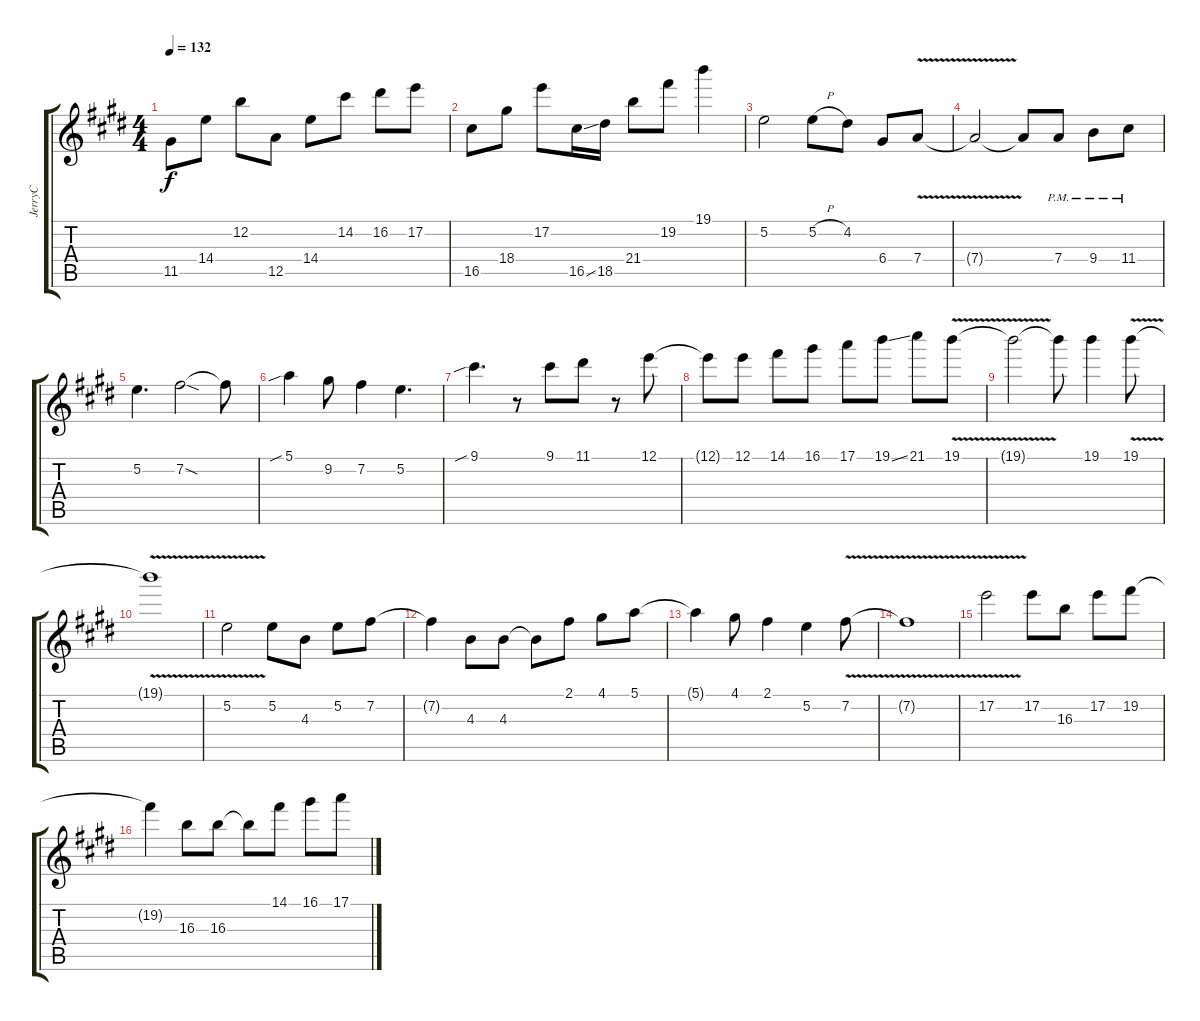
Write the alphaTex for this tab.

\track ("JerryC" "JerryC") {instrument distortionguitar}
\staff {score tabs}
\tuning (E4 B3 G3 D3 A2 E2) {hide}
\ts (4 4)
\tempo 132
\clef g2
\ks e
11.5.8{dy f} 14.4.8 12.2.8 12.5.8 14.4.8 14.2.8 16.2.8 17.2.8 |
16.5.8 18.4.8 17.2.8 16.5{ss}.16 18.5.16 21.4.8 19.2.8 19.1.4 |
5.2.2 5.2{h}.8 4.2.8 6.4.8 7.4{v}.8 |
7.4{t}.2 7.4{t}.8 7.4{pm}.8 9.4{pm}.8 11.4{pm}.8 |
5.2.4{d} 7.2{sod}.2 7.2{t}.8 |
5.1{sib}.4 9.2.8 7.2.4 5.2.4{d} |
9.1{sib}.4{d} r.8 9.1.8 11.1.8 r.8 12.1.8 |
12.1{t}.8 12.1.8 14.1.8 16.1.8 17.1.8 19.1{ss}.8 21.1.8 19.1{v}.8 |
19.1{t}.2 19.1{t}.8 19.1.4 19.1{v}.8 |
19.1{t}.1 |
5.2{v}.2 5.2.8 4.3.8 5.2.8 7.2.8 |
7.2{t}.4 4.3.8 4.3.8 4.3{t}.8 2.1.8 4.1.8 5.1.8 |
5.1{t}.4 4.1.8 2.1.4 5.2.4 7.2{v}.8 |
7.2{t}.1 |
17.2{v}.2 17.2.8 16.3.8 17.2.8 19.2.8 |
19.2{t}.4 16.3.8 16.3.8 16.3{t}.8 14.1.8 16.1.8 17.1.8
